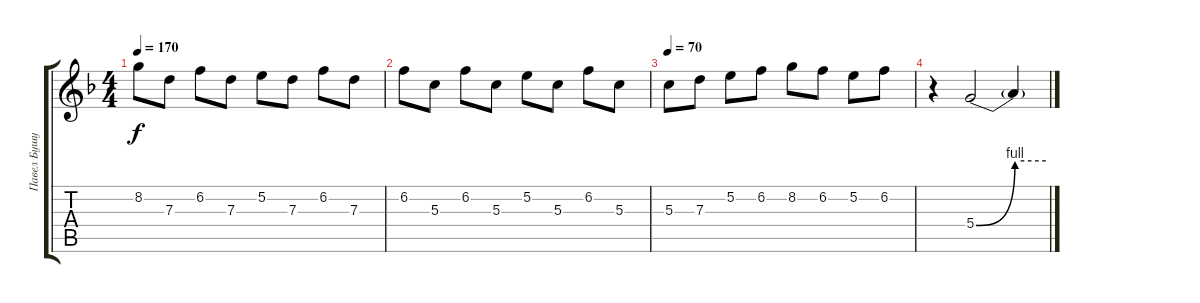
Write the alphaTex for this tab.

\track ("Павел Бушуев" "Павел Бушу") {instrument distortionguitar}
\staff {score tabs}
\tuning (E4 B3 G3 D3 A2 E2) {hide}
\ts (4 4)
\tempo 170
\clef g2
\ks f
8.2.8{dy f} 7.3.8 6.2.8 7.3.8 5.2.8 7.3.8 6.2.8 7.3.8 |
6.2.8 5.3.8 6.2.8 5.3.8 5.2.8 5.3.8 6.2.8 5.3.8 |
\tempo 70
5.3.8 7.3.8 5.2.8 6.2.8 8.2.8 6.2.8 5.2.8 6.2.8 |
r.4 5.4{be (bend 0 0 60 4)}.2 5.4{be (hold 0 4 60 4) t}.4
